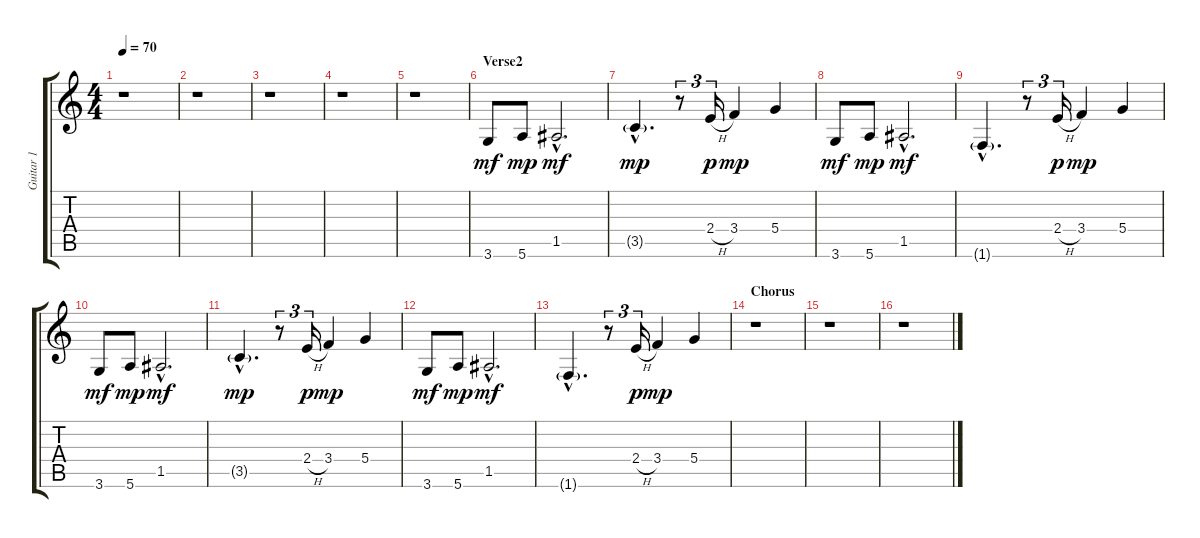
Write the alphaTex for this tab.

\track ("Guitar 1" "Guitar 1") {instrument acousticguitarsteel}
\staff {score tabs}
\tuning (E4 B3 G3 D3 A2 E2) {hide}
\ts (4 4)
\tempo 70
\clef g2
\ks c
r.1{dy mp} |
r.1 |
r.1 |
r.1 |
r.1 |
\section ("" "Verse2")
3.6.8{dy mf} 5.6.8{dy mp} 1.5{hac}.2{d dy mf} |
3.5{g hac}.4{d dy mp} r.8{tu (3 2)} 2.4{h}.16{tu (3 2) dy p} 3.4.4{dy mp} 5.4.4 |
3.6.8{dy mf} 5.6.8{dy mp} 1.5{hac}.2{d dy mf} |
1.6{g hac}.4{d} r.8{tu (3 2)} 2.4{h}.16{tu (3 2) dy p} 3.4.4{dy mp} 5.4.4 |
3.6.8{dy mf} 5.6.8{dy mp} 1.5{hac}.2{d dy mf} |
3.5{g hac}.4{d dy mp} r.8{tu (3 2)} 2.4{h}.16{tu (3 2) dy p} 3.4.4{dy mp} 5.4.4 |
3.6.8{dy mf} 5.6.8{dy mp} 1.5{hac}.2{d dy mf} |
1.6{g hac}.4{d} r.8{tu (3 2)} 2.4{h}.16{tu (3 2) dy p} 3.4.4{dy mp} 5.4.4 |
\section ("" "Chorus")
r.1 |
r.1 |
r.1
